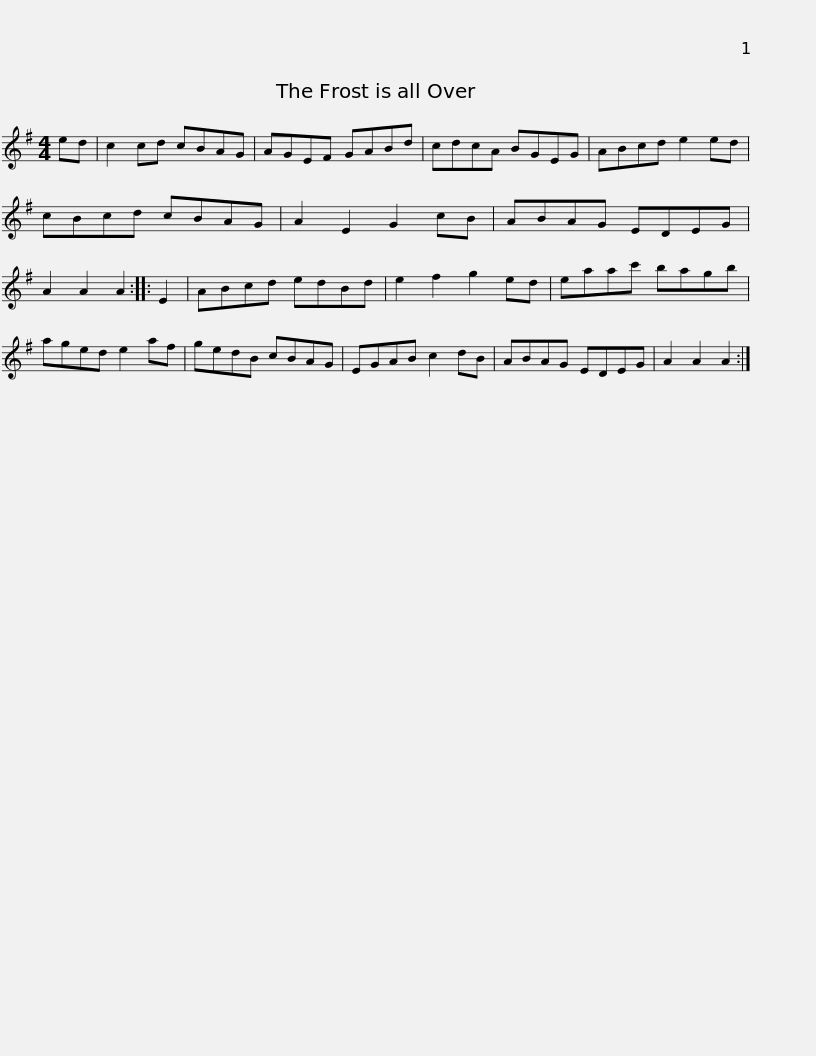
X:1
L:1/8
M:4/4
I:linebreak $
K:G
V:1 treble
V:1
 ed | c2 cd cBAG | AGEF GABd | cdcA BGEG | ABcd e2 ed | %5
 cBcd cBAG | A2 E2 G2 cB |$ ABAG EDEG | A2 A2 A2 :: E2 | %10
 ABcd edBd | e2 f2 g2 ed | eaac' bagb | aged e2 af |$ gedB cBAG | %15
 EGAB c2 dB | ABAG EDEG | A2 A2 A2 :| %18
